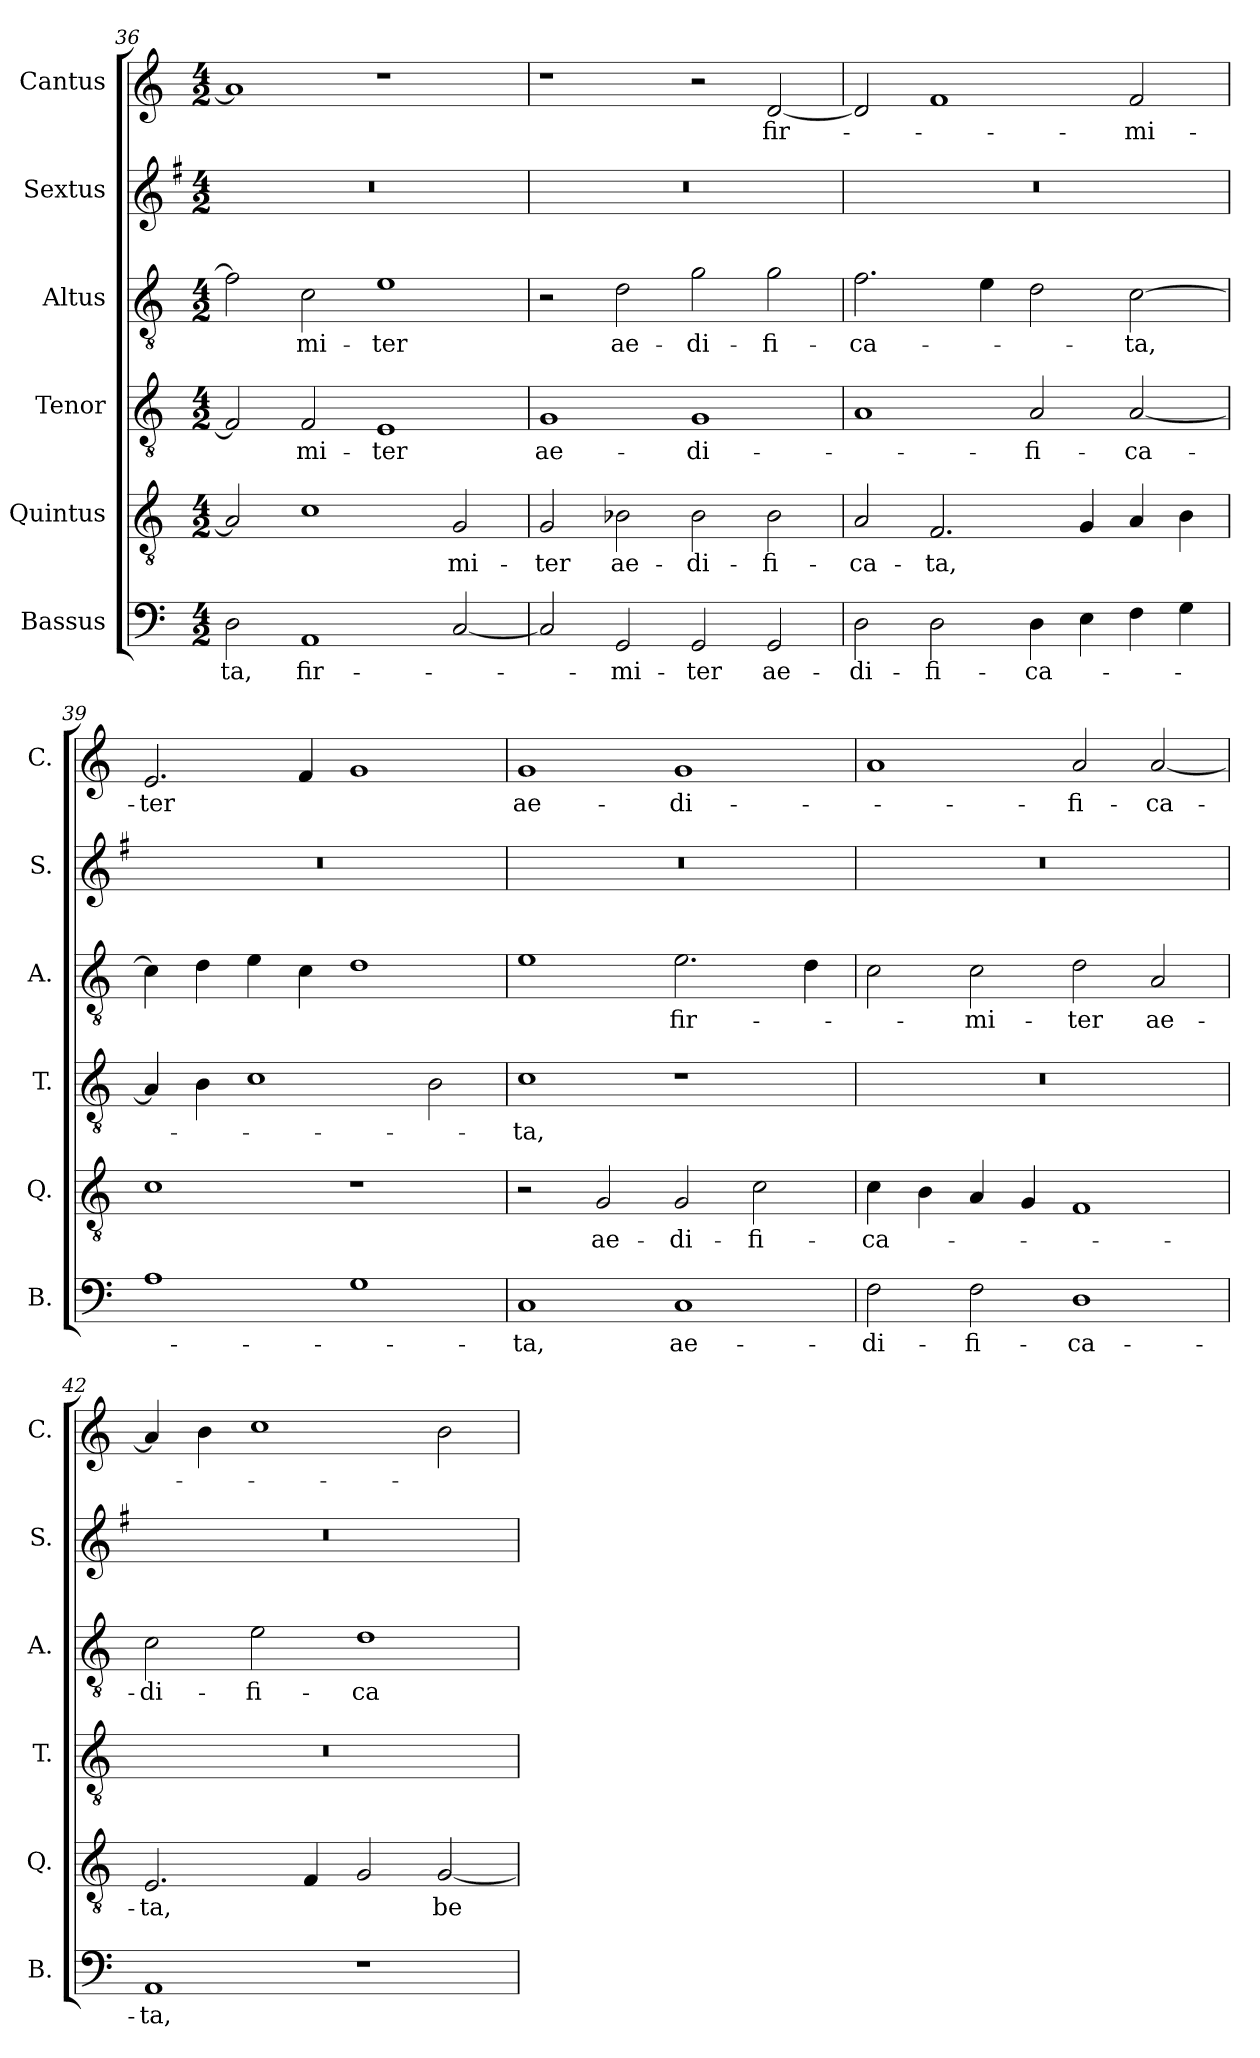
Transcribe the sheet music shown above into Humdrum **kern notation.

**kern	**text	**kern	**text	**kern	**text	**kern	**text	**kern	**kern	**text
*part6	*part6	*part5	*part5	*part4	*part4	*part3	*part3	*part2	*part1	*part1
*staff6	*staff6	*staff5	*staff5	*staff4	*staff4	*staff3	*staff3	*staff2	*staff1	*staff1
*I"Bassus	*	*I"Quintus	*	*I"Tenor	*	*I"Altus	*	*I"Sextus	*I"Cantus	*
*I'B.	*	*I'Q.	*	*I'T.	*	*I'A.	*	*I'S.	*I'C.	*
*clefF4	*	*clefGv2	*	*clefGv2	*	*clefGv2	*	*clefG2	*clefG2	*
*k[]	*	*k[]	*	*k[]	*	*k[]	*	*k[f#]	*k[]	*
*M4/2	*	*M4/2	*	*M4/2	*	*M4/2	*	*M4/2	*M4/2	*
=36	=36	=36	=36	=36	=36	=36	=36	=36	=36	=36
!	!LO:LY:b	!	!	!	!	!	!	!	!	!
2D\	-ta,	2A/]	.	2F/]	.	2f\]	.	0r	1a]	.
!	!LO:LY:b	!	!	!	!LO:LY:b	!	!LO:LY:b	!	!	!
1AA	fir-	1c	.	2F/	-mi-	2c\	-mi-	.	.	.
!	!	!	!	!	!LO:LY:b	!	!LO:LY:b	!	!	!
.	.	.	.	1E	-ter	1e	-ter	.	1r	.
!	!	!	!LO:LY:b	!	!	!	!	!	!	!
[2C/	.	2G/	-mi-	.	.	.	.	.	.	.
=37	=37	=37	=37	=37	=37	=37	=37	=37	=37	=37
!	!	!	!LO:LY:b	!	!LO:LY:b	!	!	!	!	!
2C/]	.	2G/	-ter	1G	ae-	2r	.	0r	1r	.
!	!LO:LY:b	!	!LO:LY:b	!	!	!	!LO:LY:b	!	!	!
2GG/	-mi-	2B-X\	ae-	.	.	2d\	ae-	.	.	.
!	!LO:LY:b	!	!LO:LY:b	!	!LO:LY:b	!	!LO:LY:b	!	!	!
2GG/	-ter	2B-\	-di-	1G	-di-	2g\	-di-	.	2r	.
!	!LO:LY:b	!	!LO:LY:b	!	!	!	!LO:LY:b	!	!	!LO:LY:b
2GG/	ae-	2B-\	-fi-	.	.	2g\	-fi-	.	[2d/	fir-
!!LO:PB:g=z
=38	=38	=38	=38	=38	=38	=38	=38	=38	=38	=38
!	!LO:LY:b	!	!LO:LY:b	!	!	!	!LO:LY:b	!	!	!
2D\	-di-	2A/	-ca-	1A	.	2.f\	-ca-	0r	2d/]	.
!	!LO:LY:b	!	!LO:LY:b	!	!	!	!	!	!	!
2D\	-fi-	2.F/	-ta,	.	.	.	.	.	1f	.
.	.	.	.	.	.	4e\	.	.	.	.
!	!LO:LY:b	!	!	!	!LO:LY:b	!	!	!	!	!
4D\	-ca-	.	.	2A/	-fi-	2d\	.	.	.	.
4E\	.	4G/	.	.	.	.	.	.	.	.
!	!	!	!	!	!LO:LY:b	!	!LO:LY:b	!	!	!LO:LY:b
4F\	.	4A/	.	[2A/	-ca-	[2c\	-ta,	.	2f/	-mi-
4G\	.	4B\	.	.	.	.	.	.	.	.
=39	=39	=39	=39	=39	=39	=39	=39	=39	=39	=39
!	!	!	!	!	!	!	!	!	!	!LO:LY:b
1A	.	1c	.	4A/]	.	4c\]	.	0r	2.e/	-ter
.	.	.	.	4B\	.	4d\	.	.	.	.
.	.	.	.	1c	.	4e\	.	.	.	.
.	.	.	.	.	.	4c\	.	.	4f/	.
1G	.	1r	.	.	.	1d	.	.	1g	.
.	.	.	.	2B\	.	.	.	.	.	.
=40	=40	=40	=40	=40	=40	=40	=40	=40	=40	=40
!	!LO:LY:b	!	!	!	!LO:LY:b	!	!	!	!	!LO:LY:b
1C	-ta,	2r	.	1c	-ta,	1e	.	0r	1g	ae-
!	!	!	!LO:LY:b	!	!	!	!	!	!	!
.	.	2G/	ae-	.	.	.	.	.	.	.
!	!LO:LY:b	!	!LO:LY:b	!	!	!	!LO:LY:b	!	!	!LO:LY:b
1C	ae-	2G/	-di-	1r	.	2.e\	fir-	.	1g	-di-
!	!	!	!LO:LY:b	!	!	!	!	!	!	!
.	.	2c\	-fi-	.	.	.	.	.	.	.
.	.	.	.	.	.	4d\	.	.	.	.
=41	=41	=41	=41	=41	=41	=41	=41	=41	=41	=41
!	!LO:LY:b	!	!LO:LY:b	!	!	!	!	!	!	!
2F\	-di-	4c\	-ca-	0r	.	2c\	.	0r	1a	.
.	.	4B\	.	.	.	.	.	.	.	.
!	!LO:LY:b	!	!	!	!	!	!LO:LY:b	!	!	!
2F\	-fi-	4A/	.	.	.	2c\	-mi-	.	.	.
.	.	4G/	.	.	.	.	.	.	.	.
!	!LO:LY:b	!	!	!	!	!	!LO:LY:b	!	!	!LO:LY:b
1D	-ca-	1F	.	.	.	2d\	-ter	.	2a/	-fi-
!	!	!	!	!	!	!	!LO:LY:b	!	!	!LO:LY:b
.	.	.	.	.	.	2A/	ae-	.	[2a/	-ca-
=42	=42	=42	=42	=42	=42	=42	=42	=42	=42	=42
!	!LO:LY:b	!	!LO:LY:b	!	!	!	!LO:LY:b	!	!	!
1AA	-ta,	2.E/	-ta,	0r	.	2c\	-di-	0r	4a/]	.
.	.	.	.	.	.	.	.	.	4b\	.
!	!	!	!	!	!	!	!LO:LY:b	!	!	!
.	.	.	.	.	.	2e\	-fi-	.	1cc	.
.	.	4F/	.	.	.	.	.	.	.	.
!	!	!	!	!	!	!	!LO:LY:b	!	!	!
1r	.	2G/	.	.	.	1d	-ca-	.	.	.
!	!	!	!LO:LY:b	!	!	!	!	!	!	!
.	.	[2G/	be-	.	.	.	.	.	2b\	.
=	=	=	=	=	=	=	=	=	=	=
*-	*-	*-	*-	*-	*-	*-	*-	*-	*-	*-
